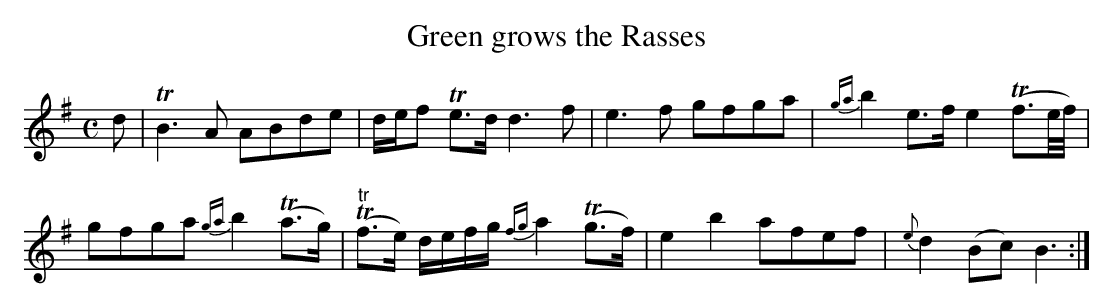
X:1
T:Green grows the Rasses
M:C
L:1/8
K:G
d|TB3A ABde|d/e/f Te>dd3f|e3f gfga|{ga}b2e>fe2T(f3/2e/4f/4)|
gfga{ga}b2T(a>g)|"tr"T(f>e) d/e/f/g/{fg}a2T(g>f)|e2b2afef|{e}d2(Bc)B3:|
